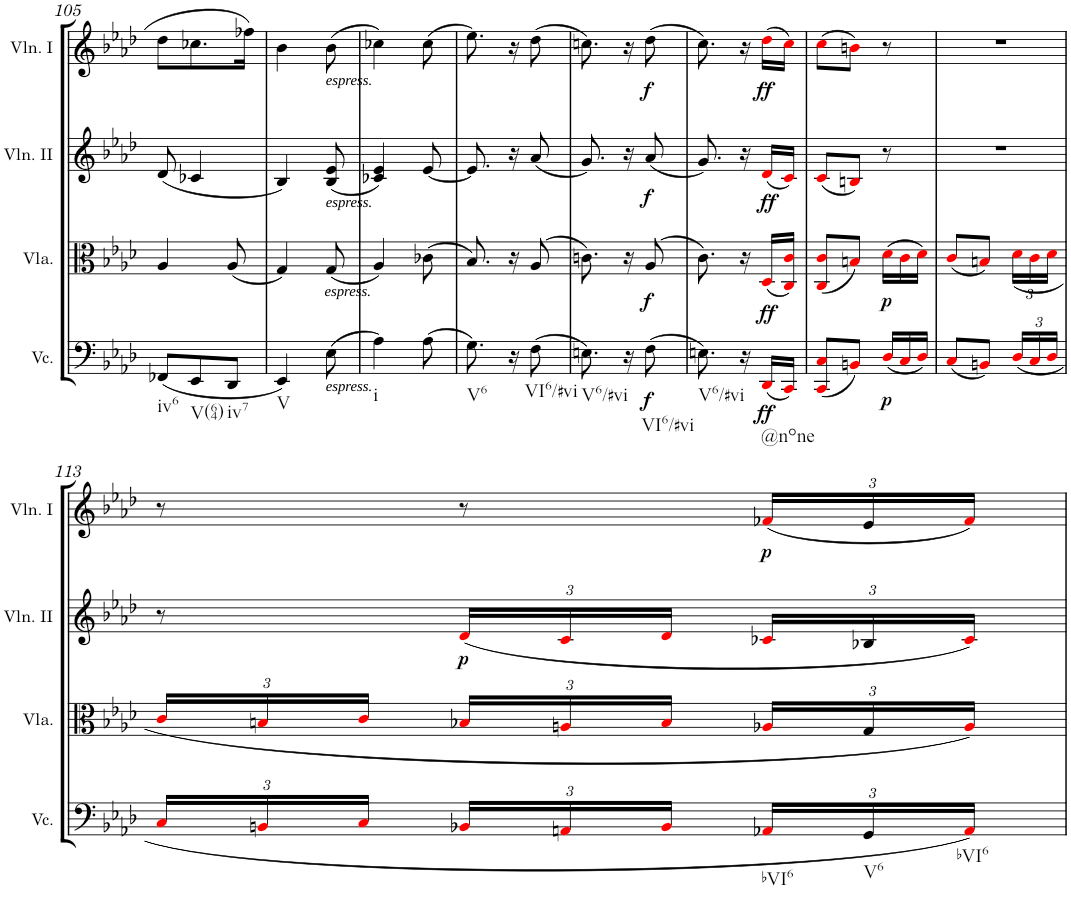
**kern	**dynam	**kern	**dynam	**kern	**dynam	**kern	**dynam
*part4	*part4	*part3	*part3	*part2	*part2	*part1	*part1
*staff4	*staff4	*staff3	*staff3	*staff2	*staff2	*staff1	*staff1
*I"Violoncello	*	*I"Viola	*	*I"Violin II	*	*I"Violin I	*
*I'Vc.	*	*I'Vla.	*	*I'Vln. II	*	*I'Vln. I	*
!!LO:PB:g=z
*clefF4	*	*clefC3	*	*clefG2	*	*clefG2	*
*k[b-e-a-d-]	*	*k[b-e-a-d-]	*	*k[b-e-a-d-]	*	*k[b-e-a-d-]	*
*A-:	*	*A-:	*	*A-:	*	*A-:	*
*M3/8	*	*M3/8	*	*M3/8	*	*M3/8	*
=105	=105	=105	=105	=105	=105	=105	=105
!LO:TX:b:t=iv6	!	!	!	!	!	!	!
(8FF-X/L	.	4A-/	.	(8d-/	.	8dd-\L	.
!LO:TX:b:t=V(64)	!	!	!	!	!	!	!
8EE-/	.	.	.	4c-X/	.	8.cc-X\	.
!LO:TX:b:t=iv7	!	!	!	!	!	!	!
8DD-/J	.	(8A-/	.	.	.	.	.
.	.	.	.	.	.	16ff-X\Jk	.
=106	=106	=106	=106	=106	=106	=106	=106
!LO:TX:b:t=V	!	!	!	!	!	!	!
4EE-/)	.	4G/)	.	4B-/)	.	4b-\	.
!	!	!	!	!	!	!LO:TX:b:i:t=espress.	!
!	!	!	!	!LO:TX:b:i:t=espress.	!	!	!
!	!	!LO:TX:b:i:t=espress.	!	!	!	!	!
!LO:TX:b:i:t=espress.	!	!	!	!	!	!	!
(8E-\	.	(8G/	.	(8B-/ 8e-/	.	(8b-\	.
=107	=107	=107	=107	=107	=107	=107	=107
!LO:TX:b:t=i	!	!	!	!	!	!	!
4A-\)	.	4A-/)	.	4c-X/ 4e-/)	.	4cc-X\)	.
(8A-\	.	(8c-X\	.	[8e-/	.	(8cc-\	.
=108	=108	=108	=108	=108	=108	=108	=108
!LO:TX:b:t=V6	!	!	!	!	!	!	!
8.G\)	.	8.B-/)	.	8.e-/]	.	8.ee-\)	.
16r	.	16r	.	16r	.	16r	.
!LO:TX:b:t=VI6/#vi	!	!	!	!	!	!	!
(8F\	.	(8A-/	.	(8a-/	.	(8dd-\	.
=109	=109	=109	=109	=109	=109	=109	=109
!LO:TX:b:t=V6/#vi	!	!	!	!	!	!	!
8.En\)	.	8.cn\)	.	8.g/)	.	8.ccn\)	.
16r	.	16r	.	16r	.	16r	.
!LO:TX:b:t=VI6/#vi	!	!	!	!	!	!	!
!	!LO:DY:b	!	!LO:DY:b	!	!LO:DY:b	!	!LO:DY:b
(8F\	f	(8A-/	f	(8a-/	f	(8dd-\	f
=110	=110	=110	=110	=110	=110	=110	=110
!LO:TX:b:t=V6/#vi	!	!	!	!	!	!	!
8.En\)	.	8.c\)	.	8.g/)	.	8.cc\)	.
16r	.	16r	.	16r	.	16r	.
!LO:TX:b:t=@none	!	!	!	!	!	!	!
!	!LO:DY:b	!	!	!	!	!	!
!	!LO:DY:n=1:a	!	!	!	!LO:DY:b	!	!LO:DY:b
(16DD-i/LL	ff ff	(16D-i/LL	.	(16d-i/LL	ff	(16dd-i\LL	ff
16CCi/JJ)	.	16Ci/ 16ci/JJ)	.	16ci/JJ)	.	16cci\JJ)	.
=111	=111	=111	=111	=111	=111	=111	=111
(8CCi/ 8Ci/L	.	(8Ci/ 8ci/L	.	(8ci/L	.	(8cci\L	.
8BBni/J)	.	8Bni/J)	.	8Bni/J)	.	8bni\J)	.
*Xbrackettup	*	*Xbrackettup	*	*	*	*	*
!	!LO:DY:b	!	!LO:DY:b	!	!	!	!
(24D-i/LL	p	(24d-i\LL	p	8r	.	8r	.
24Ci/	.	24ci\	.	.	.	.	.
24D-i/JJ)	.	24d-i\JJ)	.	.	.	.	.
=112	=112	=112	=112	=112	=112	=112	=112
(8Ci/L	.	(8ci/L	.	4.r	.	4.r	.
8BBni/J)	.	8Bni/J)	.	.	.	.	.
(<24D-i/LL	.	(<24d-i\LL	.	.	.	.	.
24Ci/	.	24ci\	.	.	.	.	.
24D-i/JJ	.	24d-i\JJ	.	.	.	.	.
!!LO:LB:g=z
=113	=113	=113	=113	=113	=113	=113	=113
24Ci/LL	.	24ci/LL	.	8r	.	8r	.
24BBni/	.	24Bni/	.	.	.	.	.
24Ci/JJ	.	24ci/JJ	.	.	.	.	.
*	*	*	*	*Xbrackettup	*	*	*
!	!	!	!	!	!LO:DY:b	!	!
24BB-Xi/LL	.	24B-Xi/LL	.	(24d-i/LL	p	8r	.
24AAni/	.	24Ani/	.	24ci/	.	.	.
24BB-i/JJ	.	24B-i/JJ	.	24d-i/JJ	.	.	.
*	*	*	*	*	*	*Xbrackettup	*
!LO:TX:b:t=bVI6	!	!	!	!	!	!	!
!	!	!	!	!	!	!	!LO:DY:b
24AA-Xi/LL	.	24A-Xi/LL	.	24c-Xi/LL	.	(24f-Xi/LL	p
!LO:TX:b:t=V6	!	!	!	!	!	!	!
24GG/	.	24G/	.	24B-X/	.	24e-/	.
!LO:TX:b:t=bVI6	!	!	!	!	!	!	!
24AA-i/JJ)	.	24A-i/JJ)	.	24c-i/JJ)	.	24f-i/JJ)	.
=	=	=	=	=	=	=	=
*-	*-	*-	*-	*-	*-	*-	*-
